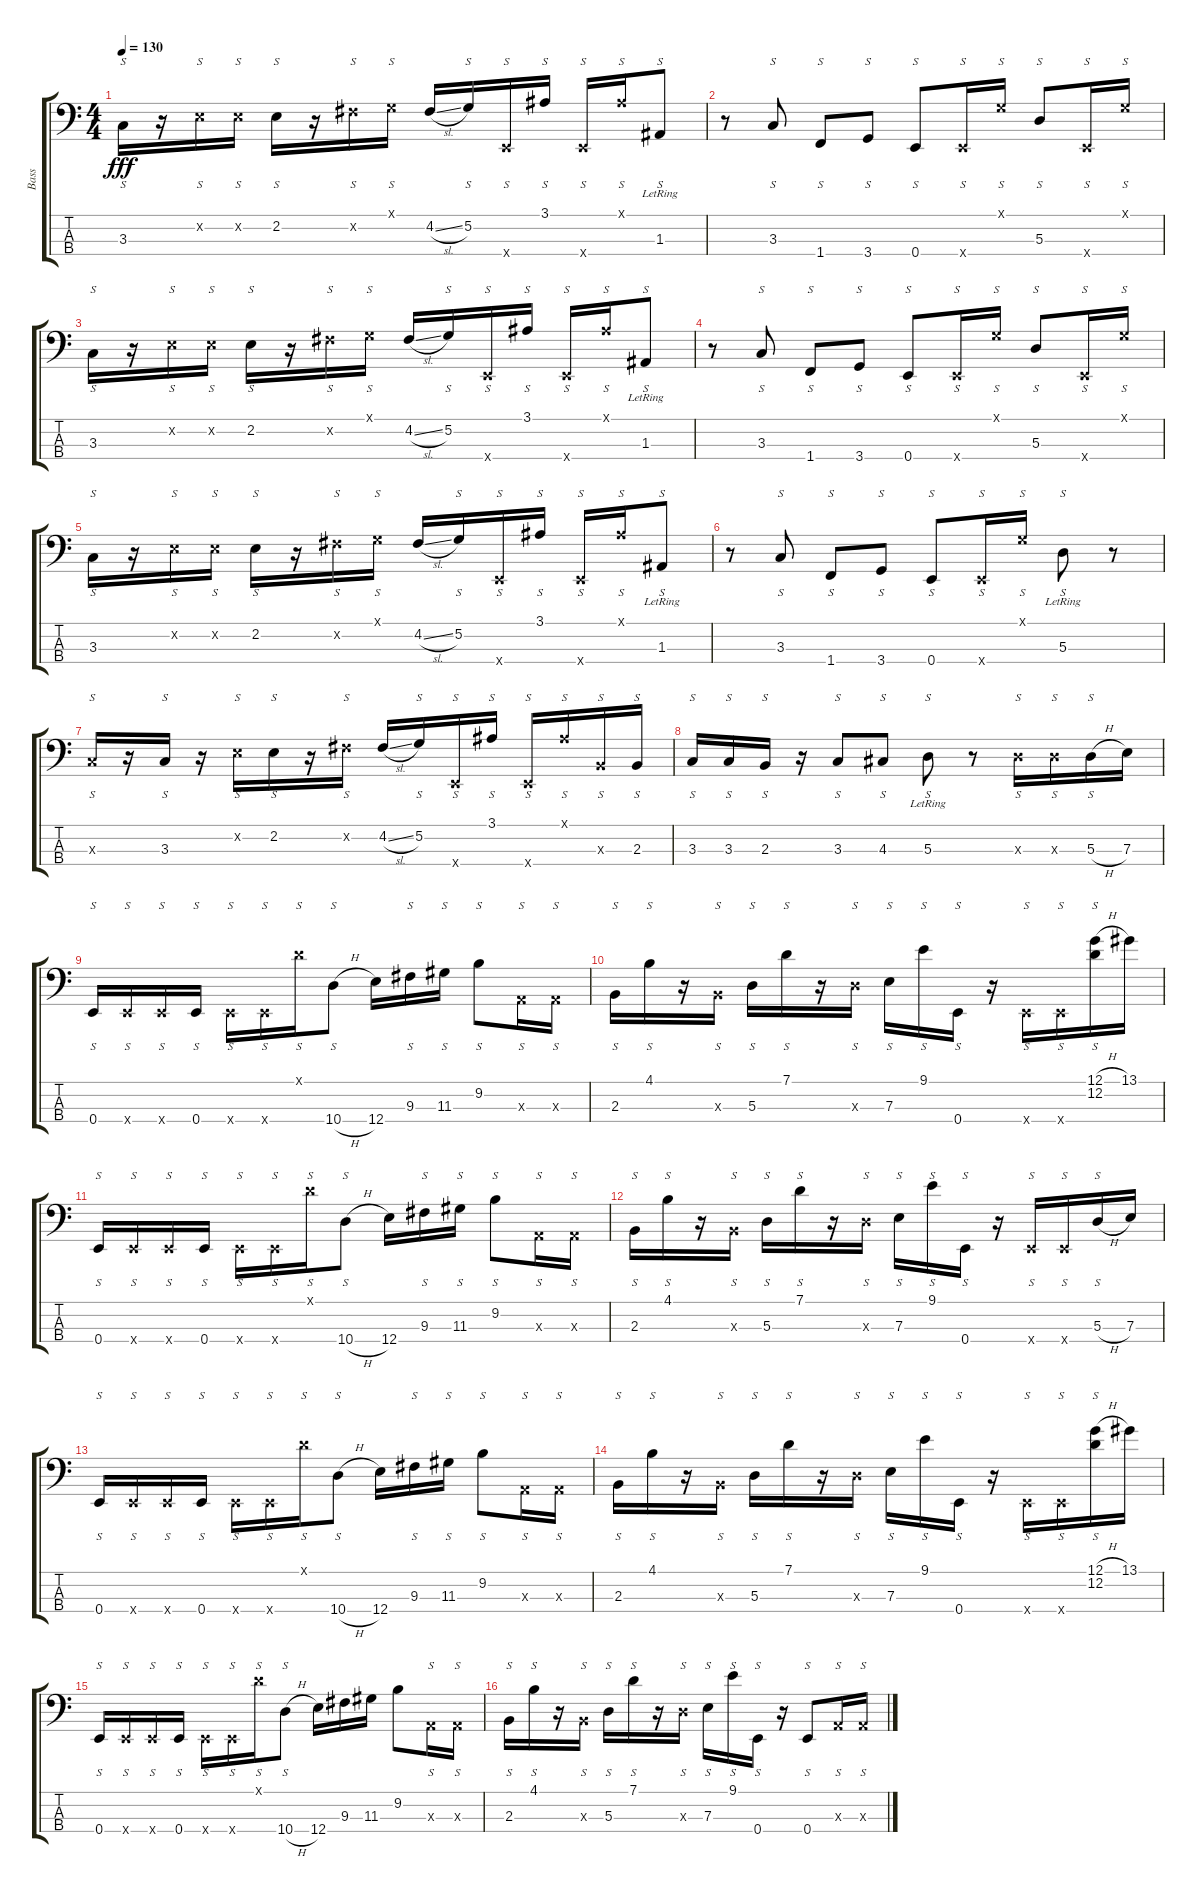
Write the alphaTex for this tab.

\track ("Bass" "Bass") {solo instrument slapbass1}
\staff {score tabs}
\tuning (G2 D2 A1 E1) {hide}
\ts (4 4)
\tempo 130
\clef f4
\ks c
3.3.16{s dy fff} r.16 2.2{x}.16{s} 2.2{x}.16{s} 2.2.16{s} r.16 4.2{x}.16{s} 0.1{x}.16{s} 4.2{sl}.16 5.2.16{s} 0.4{x}.16{s} 3.1.16{s} 0.4{x}.16{s} 3.1{x}.16{s} 1.3{lr}.8{s} |
r.8 3.3.8{s} 1.4.8{s} 3.4.8{s} 0.4.8{s} 0.4{x}.16{s} 0.1{x}.16{s} 5.3.8{s} 0.4{x}.16{s} 0.1{x}.16{s} |
3.3.16{s} r.16 2.2{x}.16{s} 2.2{x}.16{s} 2.2.16{s} r.16 4.2{x}.16{s} 0.1{x}.16{s} 4.2{sl}.16 5.2.16{s} 0.4{x}.16{s} 3.1.16{s} 0.4{x}.16{s} 3.1{x}.16{s} 1.3{lr}.8{s} |
r.8 3.3.8{s} 1.4.8{s} 3.4.8{s} 0.4.8{s} 0.4{x}.16{s} 0.1{x}.16{s} 5.3.8{s} 0.4{x}.16{s} 0.1{x}.16{s} |
3.3.16{s} r.16 2.2{x}.16{s} 2.2{x}.16{s} 2.2.16{s} r.16 4.2{x}.16{s} 0.1{x}.16{s} 4.2{sl}.16 5.2.16{s} 0.4{x}.16{s} 3.1.16{s} 0.4{x}.16{s} 3.1{x}.16{s} 1.3{lr}.8{s} |
r.8 3.3.8{s} 1.4.8{s} 3.4.8{s} 0.4.8{s} 0.4{x}.16{s} 0.1{x}.16{s} 5.3{lr}.8{s} r.8 |
3.3{x}.16{s} r.16 3.3.16{s} r.16 2.2{x}.16{s} 2.2.16{s} r.16 4.2{x}.16{s} 4.2{sl}.16 5.2.16{s} 0.4{x}.16{s} 3.1.16{s} 0.4{x}.16{s} 3.1{x}.16{s} 2.3{x}.16{s} 2.3.16{s} |
3.3.16{s} 3.3.16{s} 2.3.16{s} r.16 3.3.8{s} 4.3.8{s} 5.3{lr}.8{s} r.8 5.3{x}.16{s} 5.3{x}.16{s} 5.3{h}.16{s} 7.3.16 |
0.4.16{s} 0.4{x}.16{s} 0.4{x}.16{s} 0.4.16{s} 0.4{x}.16{s} 0.4{x}.16{s} 7.1{x}.16{s} 10.4{h}.8{s} 12.4.16 9.3.16{s} 11.3.16{s} 9.2.8{s} 0.3{x}.16{s} 0.3{x}.16{s} |
2.3.16{s} 4.1.16{s} r.16 2.3{x}.16{s} 5.3.16{s} 7.1.16{s} r.16 5.3{x}.16{s} 7.3.16{s} 9.1.16{s} 0.4.16{s} r.16 0.4{x}.16{s} 0.4{x}.16{s} (12.1{h} 12.2).16{s} 13.1.16 |
0.4.16{s} 0.4{x}.16{s} 0.4{x}.16{s} 0.4.16{s} 0.4{x}.16{s} 0.4{x}.16{s} 7.1{x}.16{s} 10.4{h}.8{s} 12.4.16 9.3.16{s} 11.3.16{s} 9.2.8{s} 0.3{x}.16{s} 0.3{x}.16{s} |
2.3.16{s} 4.1.16{s} r.16 2.3{x}.16{s} 5.3.16{s} 7.1.16{s} r.16 5.3{x}.16{s} 7.3.16{s} 9.1.16{s} 0.4.16{s} r.16 0.4{x}.16{s} 0.4{x}.16{s} 5.3{h}.16{s} 7.3.16 |
0.4.16{s} 0.4{x}.16{s} 0.4{x}.16{s} 0.4.16{s} 0.4{x}.16{s} 0.4{x}.16{s} 7.1{x}.16{s} 10.4{h}.8{s} 12.4.16 9.3.16{s} 11.3.16{s} 9.2.8{s} 0.3{x}.16{s} 0.3{x}.16{s} |
2.3.16{s} 4.1.16{s} r.16 2.3{x}.16{s} 5.3.16{s} 7.1.16{s} r.16 5.3{x}.16{s} 7.3.16{s} 9.1.16{s} 0.4.16{s} r.16 0.4{x}.16{s} 0.4{x}.16{s} (12.1{h} 12.2).16{s} 13.1.16 |
0.4.16{s} 0.4{x}.16{s} 0.4{x}.16{s} 0.4.16{s} 0.4{x}.16{s} 0.4{x}.16{s} 7.1{x}.16{s} 10.4{h}.8{s} 12.4.16 9.3.16 11.3.16 9.2.8 0.3{x}.16{s} 0.3{x}.16{s} |
2.3.16{s} 4.1.16{s} r.16 2.3{x}.16{s} 5.3.16{s} 7.1.16{s} r.16 5.3{x}.16{s} 7.3.16{s} 9.1.16{s} 0.4.16{s} r.16 0.4.8{s} 0.3{x}.16{s} 0.3{x}.16{s}
